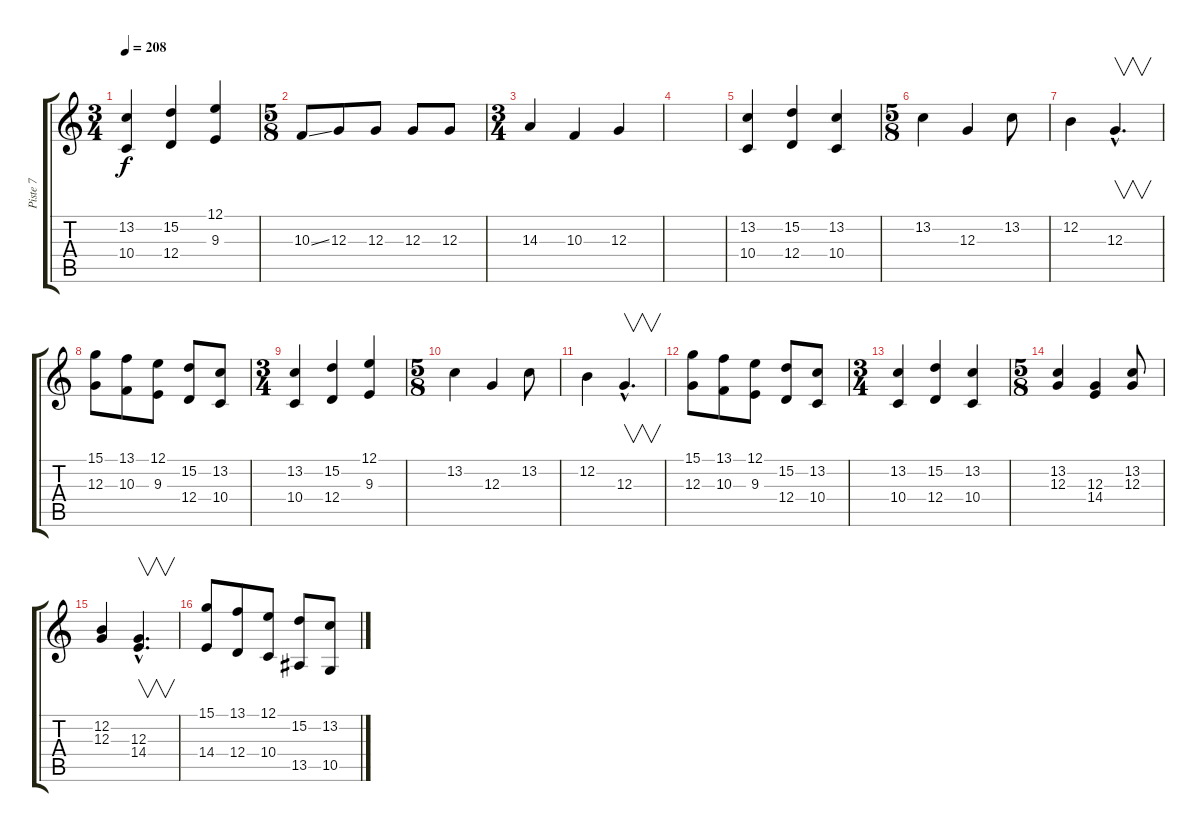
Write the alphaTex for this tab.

\track ("Piste 7" "Piste 7") {instrument trombone}
\staff {score tabs}
\tuning (E4 B3 G3 D3 A2 E2) {hide}
\ts (3 4)
\tempo 208
\clef g2
\ks c
(13.2 10.4).4{dy f} (15.2 12.4).4 (12.1 9.3).4 |
\ts (5 8)
10.3{ss}.8 12.3.8 12.3.8 12.3.8 12.3.8 |
\ts (3 4)
14.3.4 10.3.4 12.3.4 |
|
(13.2 10.4).4 (15.2 12.4).4 (13.2 10.4).4 |
\ts (5 8)
13.2.4 12.3.4 13.2.8 |
12.2.4 12.3{hac}.4{v d} |
(15.1 12.3).8 (13.1 10.3).8 (12.1 9.3).8 (15.2 12.4).8 (13.2 10.4).8 |
\ts (3 4)
(13.2 10.4).4 (15.2 12.4).4 (12.1 9.3).4 |
\ts (5 8)
13.2.4 12.3.4 13.2.8 |
12.2.4 12.3{hac}.4{v d} |
(15.1 12.3).8 (13.1 10.3).8 (12.1 9.3).8 (15.2 12.4).8 (13.2 10.4).8 |
\ts (3 4)
(13.2 10.4).4 (15.2 12.4).4 (13.2 10.4).4 |
\ts (5 8)
(13.2 12.3).4 (12.3 14.4).4 (13.2 12.3).8 |
(12.2 12.3).4 (12.3{hac} 14.4{hac}).4{v d} |
(15.1 14.4).8 (13.1 12.4).8 (12.1 10.4).8 (15.2 13.5).8 (13.2 10.5).8
